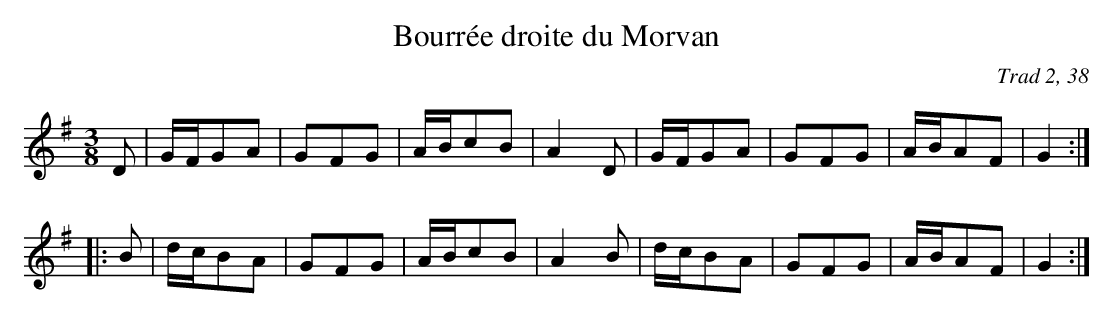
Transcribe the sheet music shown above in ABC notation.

X:1
T:Bourrée droite du Morvan
C:Trad 2, 38
M:3/8
L:1/8
K:G
D|G/F/GA|GFG|A/B/cB|A2D|\
G/F/GA|GFG|A/B/AF|G2:|
|:B|d/c/BA|GFG|A/B/cB|A2B|\
d/c/BA|GFG|A/B/AF|G2:|
